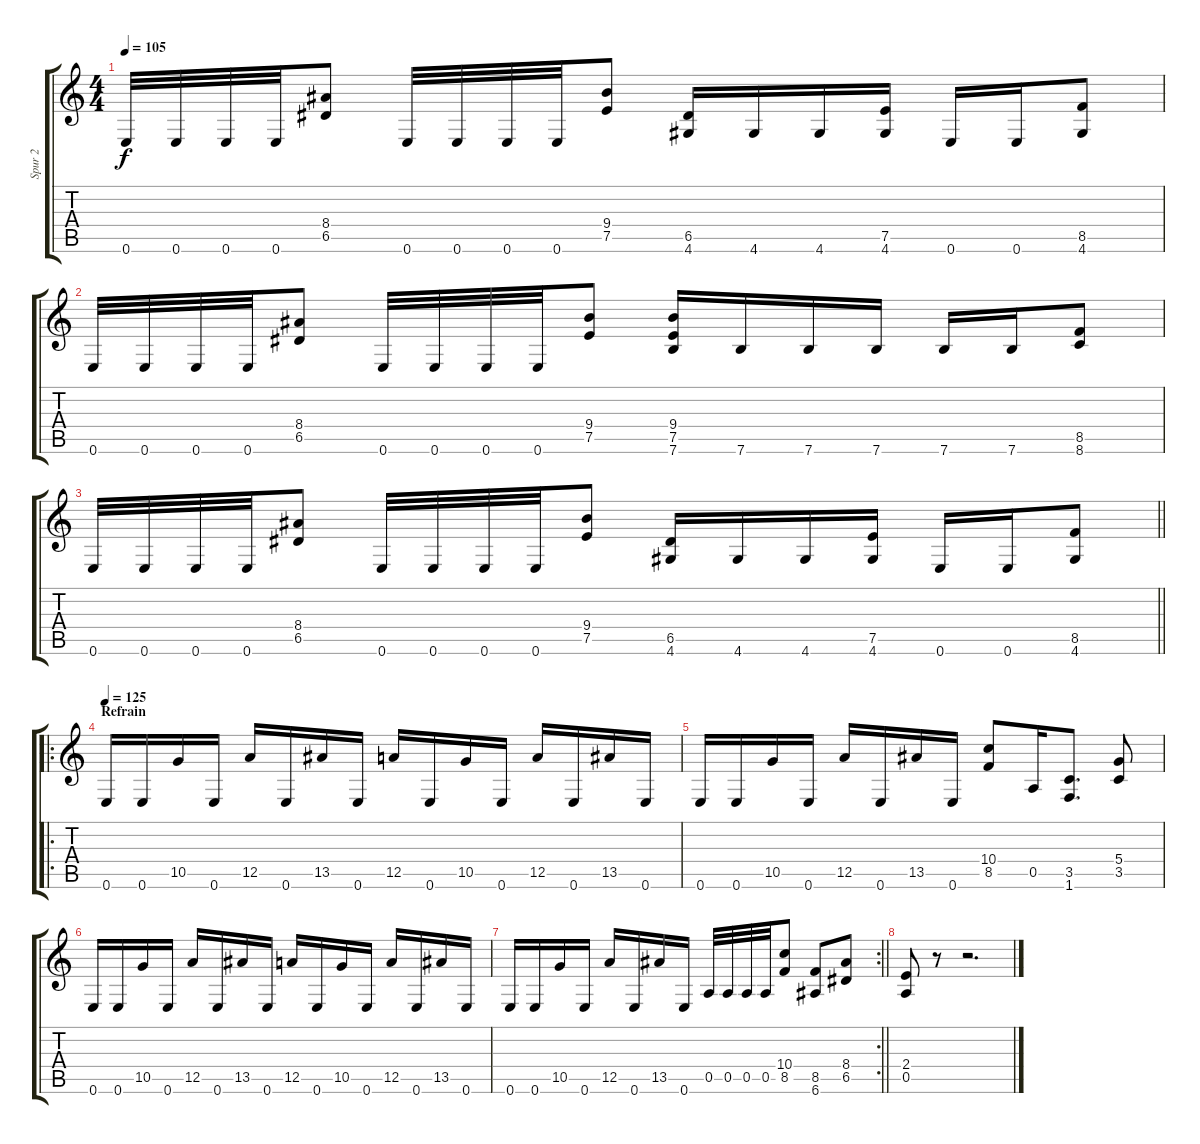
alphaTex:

\track ("Spur 2" "Spur 2") {instrument distortionguitar}
\staff {score tabs}
\tuning (E4 B3 G3 D3 A2 E2) {hide}
\ts (4 4)
\tempo 105
\clef g2
\ks c
0.6.32{dy f} 0.6.32 0.6.32 0.6.32 (8.4 6.5).8 0.6.32 0.6.32 0.6.32 0.6.32 (9.4 7.5).8 (6.5 4.6).16 4.6.16 4.6.16 (7.5 4.6).16 0.6.16 0.6.16 (8.5 4.6).8 |
0.6.32 0.6.32 0.6.32 0.6.32 (8.4 6.5).8 0.6.32 0.6.32 0.6.32 0.6.32 (9.4 7.5).8 (9.4 7.5 7.6).16 7.6.16 7.6.16 7.6.16 7.6.16 7.6.16 (8.5 8.6).8 |
\barLineRight lightlight
0.6.32 0.6.32 0.6.32 0.6.32 (8.4 6.5).8 0.6.32 0.6.32 0.6.32 0.6.32 (9.4 7.5).8 (6.5 4.6).16 4.6.16 4.6.16 (7.5 4.6).16 0.6.16 0.6.16 (8.5 4.6).8 |
\ro
\section ("" "Refrain")
\tempo 125
0.6.16 0.6.16 10.5.16 0.6.16 12.5.16 0.6.16 13.5.16 0.6.16 12.5.16 0.6.16 10.5.16 0.6.16 12.5.16 0.6.16 13.5.16 0.6.16 |
0.6.16 0.6.16 10.5.16 0.6.16 12.5.16 0.6.16 13.5.16 0.6.16 (10.4 8.5).8 0.5.16 (3.5 1.6).8{d} (5.4 3.5).8 |
0.6.16 0.6.16 10.5.16 0.6.16 12.5.16 0.6.16 13.5.16 0.6.16 12.5.16 0.6.16 10.5.16 0.6.16 12.5.16 0.6.16 13.5.16 0.6.16 |
\rc 2
\barLineRight lightlight
0.6.16 0.6.16 10.5.16 0.6.16 12.5.16 0.6.16 13.5.16 0.6.16 0.5.32 0.5.32 0.5.32 0.5.32 (10.4 8.5).8 (8.5 6.6).8 (8.4 6.5).8 |
(2.4 0.5).8 r.8 r.2{d}
